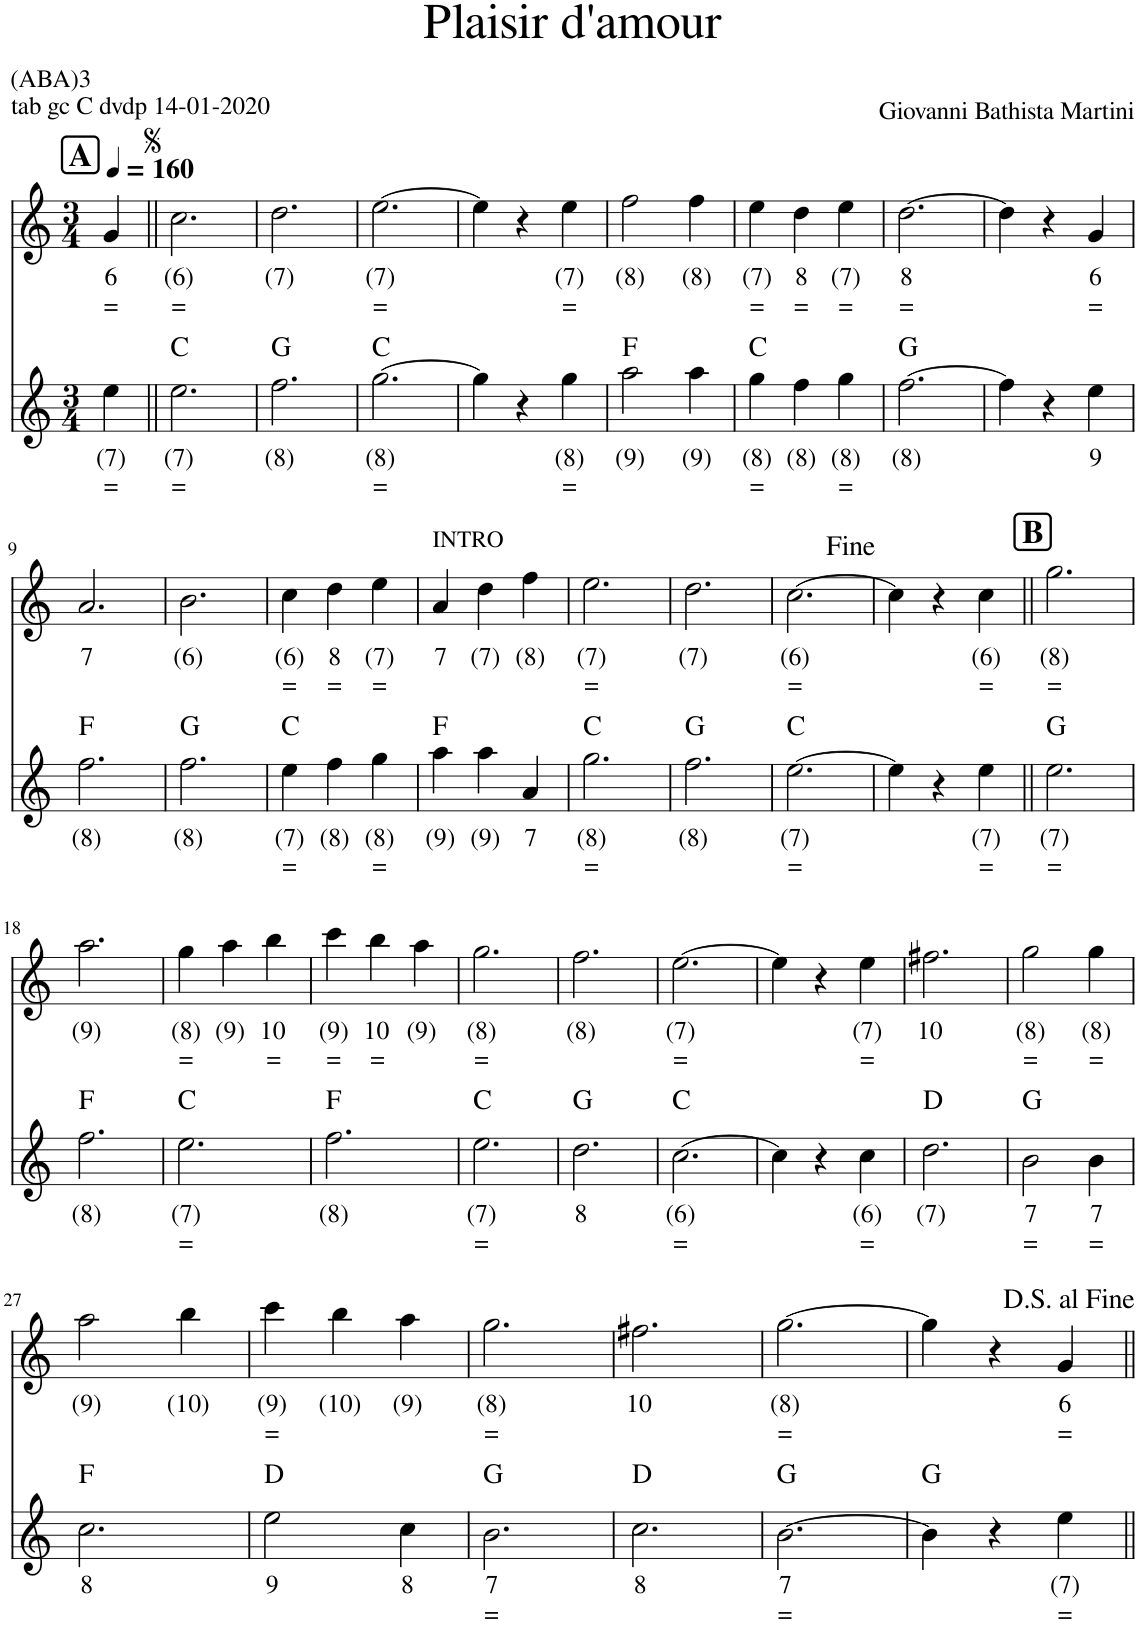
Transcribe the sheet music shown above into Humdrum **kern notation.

**kern	**text	**text	**harte	**kern	**text	**text
*part2	*part2	*part2	*part2	*part1	*part1	*part1
*staff2	*staff2	*staff2	*	*staff1	*staff1	*staff1
*I"Stem	*	*	*	*I"Stem	*	*
*clefG2	*	*	*	*clefG2	*	*
*k[]	*	*	*	*k[]	*	*
*M3/4	*	*	*	*M3/4	*	*
*MM160	*	*	*	*MM160	*	*
!!LO:REH:place=s1:a:B:cj:fs=14:t=A
=	=	=	=	=	=	=
!	!LO:LY:b	!LO:LY:b	!	!	!LO:LY:b	!LO:LY:b
4ee\	(7)	=	.	4g/	6	=
=1||	=1||	=1||	=1||	=1||	=1||	=1||
!	!LO:LY:b	!LO:LY:b	!	!	!LO:LY:b	!LO:LY:b
2.ee\	(7)	=	C:maj	2.cc\	(6)	=
=2	=2	=2	=2	=2	=2	=2
!	!LO:LY:b	!	!	!	!LO:LY:b	!
2.ff\	(8)	.	G:maj	2.dd\	(7)	.
=3	=3	=3	=3	=3	=3	=3
!	!LO:LY:b	!LO:LY:b	!	!	!LO:LY:b	!LO:LY:b
[2.gg\	(8)	=	C:maj	[2.ee\	(7)	=
=4	=4	=4	=4	=4	=4	=4
4gg\]	.	.	.	4ee\]	.	.
4r	.	.	.	4r	.	.
!	!LO:LY:b	!LO:LY:b	!	!	!LO:LY:b	!LO:LY:b
4gg\	(8)	=	.	4ee\	(7)	=
=5	=5	=5	=5	=5	=5	=5
!	!LO:LY:b	!	!	!	!LO:LY:b	!
2aa\	(9)	.	F:maj	2ff\	(8)	.
!	!LO:LY:b	!	!	!	!LO:LY:b	!
4aa\	(9)	.	.	4ff\	(8)	.
=6	=6	=6	=6	=6	=6	=6
!	!LO:LY:b	!LO:LY:b	!	!	!LO:LY:b	!LO:LY:b
4gg\	(8)	=	C:maj	4ee\	(7)	=
!	!LO:LY:b	!	!	!	!LO:LY:b	!LO:LY:b
4ff\	(8)	.	.	4dd\	8	=
!	!LO:LY:b	!LO:LY:b	!	!	!LO:LY:b	!LO:LY:b
4gg\	(8)	=	.	4ee\	(7)	=
=7	=7	=7	=7	=7	=7	=7
!	!LO:LY:b	!	!	!	!LO:LY:b	!LO:LY:b
[2.ff\	(8)	.	G:maj	[2.dd\	8	=
=8	=8	=8	=8	=8	=8	=8
4ff\]	.	.	.	4dd\]	.	.
4r	.	.	.	4r	.	.
!	!LO:LY:b	!	!	!	!LO:LY:b	!LO:LY:b
4ee\	9	.	.	4g/	6	=
!!LO:LB:g=z
=9	=9	=9	=9	=9	=9	=9
!	!LO:LY:b	!	!	!	!LO:LY:b	!
2.ff\	(8)	.	F:maj	2.a/	7	.
=10	=10	=10	=10	=10	=10	=10
!	!LO:LY:b	!	!	!	!LO:LY:b	!
2.ff\	(8)	.	G:maj	2.b\	(6)	.
=11	=11	=11	=11	=11	=11	=11
!	!LO:LY:b	!LO:LY:b	!	!	!LO:LY:b	!LO:LY:b
4ee\	(7)	=	C:maj	4cc\	(6)	=
!	!LO:LY:b	!	!	!	!LO:LY:b	!LO:LY:b
4ff\	(8)	.	.	4dd\	8	=
!	!LO:LY:b	!LO:LY:b	!	!	!LO:LY:b	!LO:LY:b
4gg\	(8)	=	.	4ee\	(7)	=
=12	=12	=12	=12	=12	=12	=12
!	!	!	!	!LO:TX:a:t=INTRO	!	!
!	!LO:LY:b	!	!	!	!LO:LY:b	!
4aa\	(9)	.	F:maj	4a/	7	.
!	!LO:LY:b	!	!	!	!LO:LY:b	!
4aa\	(9)	.	.	4dd\	(7)	.
!	!LO:LY:b	!	!	!	!LO:LY:b	!
4a/	7	.	.	4ff\	(8)	.
=13	=13	=13	=13	=13	=13	=13
!	!LO:LY:b	!LO:LY:b	!	!	!LO:LY:b	!LO:LY:b
2.gg\	(8)	=	C:maj	2.ee\	(7)	=
=14	=14	=14	=14	=14	=14	=14
!	!LO:LY:b	!	!	!	!LO:LY:b	!
2.ff\	(8)	.	G:maj	2.dd\	(7)	.
=15	=15	=15	=15	=15	=15	=15
!	!LO:LY:b	!LO:LY:b	!	!	!LO:LY:b	!LO:LY:b
[2.ee\	(7)	=	C:maj	[2.cc\	(6)	=
=16	=16	=16	=16	=16	=16	=16
4ee\]	.	.	.	4cc\]	.	.
4r	.	.	.	4r	.	.
!	!LO:LY:b	!LO:LY:b	!	!	!LO:LY:b	!LO:LY:b
4ee\	(7)	=	.	4cc\	(6)	=
!!LO:REH:place=s1:a:B:cj:fs=14:t=B
=17||	=17||	=17||	=17||	=17||	=17||	=17||
!	!LO:LY:b	!LO:LY:b	!	!	!LO:LY:b	!LO:LY:b
2.ee\	(7)	=	G:maj	2.gg\	(8)	=
!!LO:LB:g=z
=18	=18	=18	=18	=18	=18	=18
!	!LO:LY:b	!	!	!	!LO:LY:b	!
2.ff\	(8)	.	F:maj	2.aa\	(9)	.
=19	=19	=19	=19	=19	=19	=19
!	!LO:LY:b	!LO:LY:b	!	!	!LO:LY:b	!LO:LY:b
2.ee\	(7)	=	C:maj	4gg\	(8)	=
!	!	!	!	!	!LO:LY:b	!
.	.	.	.	4aa\	(9)	.
!	!	!	!	!	!LO:LY:b	!LO:LY:b
.	.	.	.	4bb\	10	=
=20	=20	=20	=20	=20	=20	=20
!	!LO:LY:b	!	!	!	!LO:LY:b	!LO:LY:b
2.ff\	(8)	.	F:maj	4ccc\	(9)	=
!	!	!	!	!	!LO:LY:b	!LO:LY:b
.	.	.	.	4bb\	10	=
!	!	!	!	!	!LO:LY:b	!
.	.	.	.	4aa\	(9)	.
=21	=21	=21	=21	=21	=21	=21
!	!LO:LY:b	!LO:LY:b	!	!	!LO:LY:b	!LO:LY:b
2.ee\	(7)	=	C:maj	2.gg\	(8)	=
=22	=22	=22	=22	=22	=22	=22
!	!LO:LY:b	!	!	!	!LO:LY:b	!
2.dd\	8	.	G:maj	2.ff\	(8)	.
=23	=23	=23	=23	=23	=23	=23
!	!LO:LY:b	!LO:LY:b	!	!	!LO:LY:b	!LO:LY:b
[2.cc\	(6)	=	C:maj	[2.ee\	(7)	=
=24	=24	=24	=24	=24	=24	=24
4cc\]	.	.	.	4ee\]	.	.
4r	.	.	.	4r	.	.
!	!LO:LY:b	!LO:LY:b	!	!	!LO:LY:b	!LO:LY:b
4cc\	(6)	=	.	4ee\	(7)	=
=25	=25	=25	=25	=25	=25	=25
!	!LO:LY:b	!	!	!	!LO:LY:b	!
2.dd\	(7)	.	D:maj	2.ff#X\	10	.
=26	=26	=26	=26	=26	=26	=26
!	!LO:LY:b	!LO:LY:b	!	!	!LO:LY:b	!LO:LY:b
2b\	7	=	G:maj	2gg\	(8)	=
!	!LO:LY:b	!LO:LY:b	!	!	!LO:LY:b	!LO:LY:b
4b\	7	=	.	4gg\	(8)	=
!!LO:LB:g=z
=27	=27	=27	=27	=27	=27	=27
!	!LO:LY:b	!	!	!	!LO:LY:b	!
2.cc\	8	.	F:maj	2aa\	(9)	.
!	!	!	!	!	!LO:LY:b	!
.	.	.	.	4bb\	(10)	.
=28	=28	=28	=28	=28	=28	=28
!	!LO:LY:b	!	!	!	!LO:LY:b	!LO:LY:b
2ee\	9	.	D:maj	4ccc\	(9)	=
!	!	!	!	!	!LO:LY:b	!
.	.	.	.	4bb\	(10)	.
!	!LO:LY:b	!	!	!	!LO:LY:b	!
4cc\	8	.	.	4aa\	(9)	.
=29	=29	=29	=29	=29	=29	=29
!	!LO:LY:b	!LO:LY:b	!	!	!LO:LY:b	!LO:LY:b
2.b\	7	=	G:maj	2.gg\	(8)	=
=30	=30	=30	=30	=30	=30	=30
!	!LO:LY:b	!	!	!	!LO:LY:b	!
2.cc\	8	.	D:maj	2.ff#X\	10	.
=31	=31	=31	=31	=31	=31	=31
!	!LO:LY:b	!LO:LY:b	!	!	!LO:LY:b	!LO:LY:b
[2.b\	7	=	G:maj	[2.gg\	(8)	=
=32	=32	=32	=32	=32	=32	=32
4b\]	.	.	G:maj	4gg\]	.	.
4r	.	.	.	4r	.	.
!	!LO:LY:b	!LO:LY:b	!	!	!LO:LY:b	!LO:LY:b
4ee\	(7)	=	.	4g/	6	=
=||	=||	=||	=||	=||	=||	=||
*-	*-	*-	*-	*-	*-	*-
